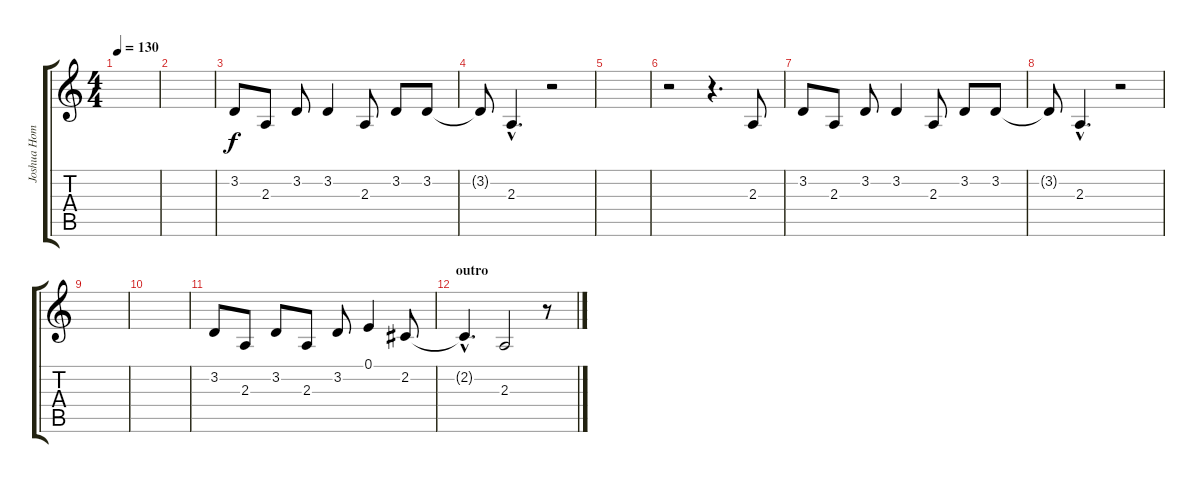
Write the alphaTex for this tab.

\track ("Joshua Homme - singing" "Joshua Hom") {instrument voiceoohs}
\staff {score tabs}
\tuning (E4 B3 G3 D3 A2 E2) {hide}
\ts (4 4)
\tempo 130
\clef g2
\ks c
|
|
3.2.8 2.3.8 3.2.8 3.2.4 2.3.8 3.2.8 3.2.8 |
3.2{t}.8 2.3{hac}.4{d} r.2 |
|
r.2 r.4{d} 2.3.8 |
3.2.8 2.3.8 3.2.8 3.2.4 2.3.8 3.2.8 3.2.8 |
3.2{t}.8 2.3{hac}.4{d} r.2 |
|
|
3.2.8 2.3.8 3.2.8 2.3.8 3.2.8 0.1.4 2.2.8 |
\section ("" "outro")
2.2{hac t}.4{d} 2.3.2 r.8
